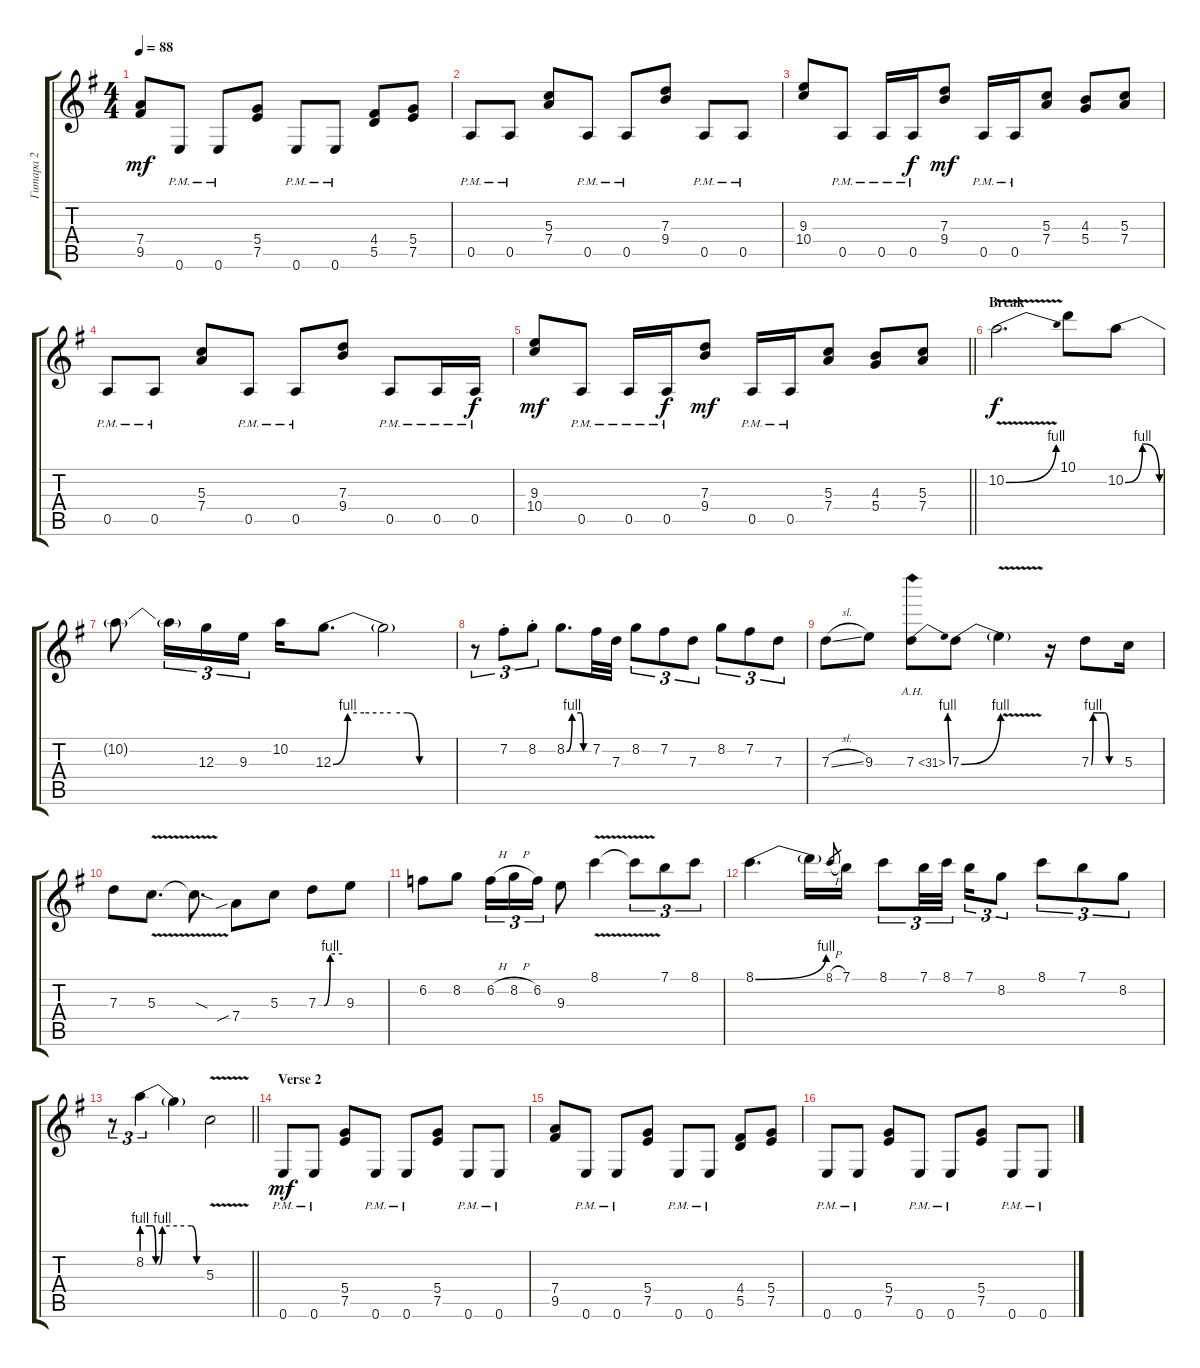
\track ("Гитара 2" "Гитара 2") {instrument distortionguitar}
\staff {score tabs}
\tuning (E4 B3 G3 D3 A2 E2) {hide}
\ts (4 4)
\tempo 88
\clef g2
\ks eminor
(7.4 9.5).8{dy mf} 0.6{pm}.8 0.6{pm}.8 (5.4 7.5).8 0.6{pm}.8 0.6{pm}.8 (4.4 5.5).8 (5.4 7.5).8 |
0.5{pm}.8 0.5{pm}.8 (5.3 7.4).8 0.5{pm}.8 0.5{pm}.8 (7.3 9.4).8 0.5{pm}.8 0.5{pm}.8 |
(9.3 10.4).8 0.5{pm}.8 0.5{pm}.16 0.5{pm}.16{dy f} (7.3 9.4).8{dy mf} 0.5{pm}.16 0.5{pm}.16 (5.3 7.4).8 (4.3 5.4).8 (5.3 7.4).8 |
0.5{pm}.8 0.5{pm}.8 (5.3 7.4).8 0.5{pm}.8 0.5{pm}.8 (7.3 9.4).8 0.5{pm}.8 0.5{pm}.16 0.5{pm}.16{dy f} |
\barLineRight lightlight
(9.3 10.4).8{dy mf} 0.5{pm}.8 0.5{pm}.16 0.5{pm}.16{dy f} (7.3 9.4).8{dy mf} 0.5{pm}.16 0.5{pm}.16 (5.3 7.4).8 (4.3 5.4).8 (5.3 7.4).8 |
\section ("" "Break")
10.2{be (bend 0 0 60 4) v}.2{d dy f} 10.1.8 10.2{be (bendrelease 0 0 10 4 48 4 60 0)}.8 |
10.2{t}.8 10.2{t}.16{tu (3 2)} 12.3.16{tu (3 2)} 9.3.16{tu (3 2)} 10.2.16 12.3{be (custom 0 0 7 4 15 4 28 4 36 4 42 0 60 0)}.8{d} 12.3{t}.2 |
r.8{tu (3 2)} 7.2{st}.8{tu (3 2)} 8.2{st}.8{tu (3 2)} 8.2{be (custom 0 0 15 4 39 4 46 0 54 0 60 0)}.8{d} 7.2.32 7.3.32 8.2.8{tu (3 2)} 7.2.8{tu (3 2)} 7.3.8{tu (3 2)} 8.2.8{tu (3 2)} 7.2.8{tu (3 2)} 7.3.8{tu (3 2)} |
7.3{sl}.8 9.3.8 7.3{be (bend 0 0 60 4) ah 24}.8 7.3{be (bend 0 0 60 4)}.8 7.3{v t}.4 r.16 7.3{be (custom 0 0 4 4 15 4 28 4 37 0 47 0 60 0)}.8 5.3.16 |
7.3.8 5.3{v}.8{d} 5.3{sod t}.8{d} 7.4{sib}.8 5.3.8 7.3{be (custom 0 0 15 0 30 4 60 4)}.8 9.3.8 |
6.2.8 8.2.8 6.2{h}.16{tu (3 2)} 8.2{h}.16{tu (3 2)} 6.2.16{tu (3 2)} 9.3.8 8.1{v}.4 8.1{t}.8{tu (3 2)} 7.1.8{tu (3 2)} 8.1.8{tu (3 2)} |
8.1{be (bend 0 0 60 4)}.4{d} 8.1{t}.16 8.1{h}.8{gr} 7.1.16 8.1.8{tu (3 2)} 7.1.32{tu (3 2)} 8.1.32{tu (3 2) beam splitsecondary} 7.1.16{tu (3 2)} 8.2.8{tu (3 2)} 8.1.8{tu (3 2)} 7.1.8{tu (3 2)} 8.2.8{tu (3 2)} |
\barLineRight lightlight
r.8{tu (3 2)} 8.2{be (custom 0 4 7 4 10 4 13 0 16 0 19 4 46 4 51 0 60 0)}.4{tu (3 2)} 8.2{t}.4 5.3{v}.2 |
\section ("" "Verse 2")
0.6{pm}.8{dy mf} 0.6{pm}.8 (5.4 7.5).8 0.6{pm}.8 0.6{pm}.8 (5.4 7.5).8 0.6{pm}.8 0.6{pm}.8 |
(7.4 9.5).8 0.6{pm}.8 0.6{pm}.8 (5.4 7.5).8 0.6{pm}.8 0.6{pm}.8 (4.4 5.5).8 (5.4 7.5).8 |
0.6{pm}.8 0.6{pm}.8 (5.4 7.5).8 0.6{pm}.8 0.6{pm}.8 (5.4 7.5).8 0.6{pm}.8 0.6{pm}.8
